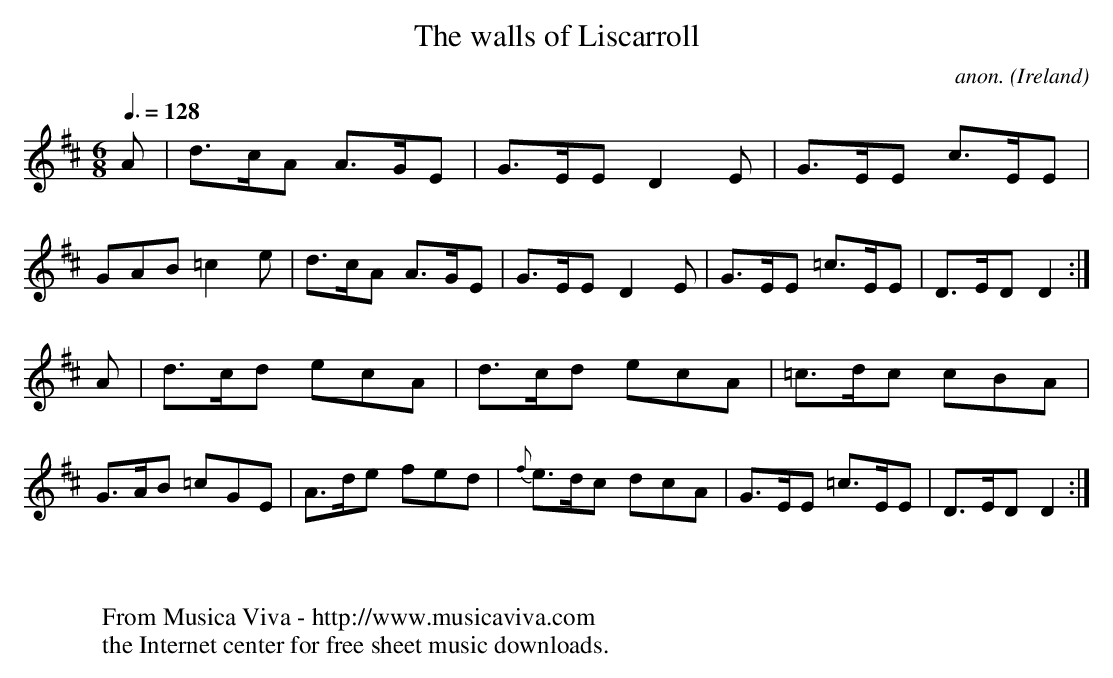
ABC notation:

X:1
T:The walls of Liscarroll
C:anon.
O:Ireland
M:6/8
L:1/8
Q:3/8=128
K:D
A|d>cA A>GE|G>EE D2E|G>EE c>EE|GAB =c2e|\
d>cA A>GE|G>EE D2E|G>EE =c>EE|D>ED D2:|
A|d>cd ecA|d>cd ecA|=c>dc cBA|G>AB =cGE|\
A>de fed|{f}e>dc dcA|G>EE =c>EE|D>ED D2:|
W:
W:
W: From Musica Viva - http://www.musicaviva.com
W: the Internet center for free sheet music downloads.
